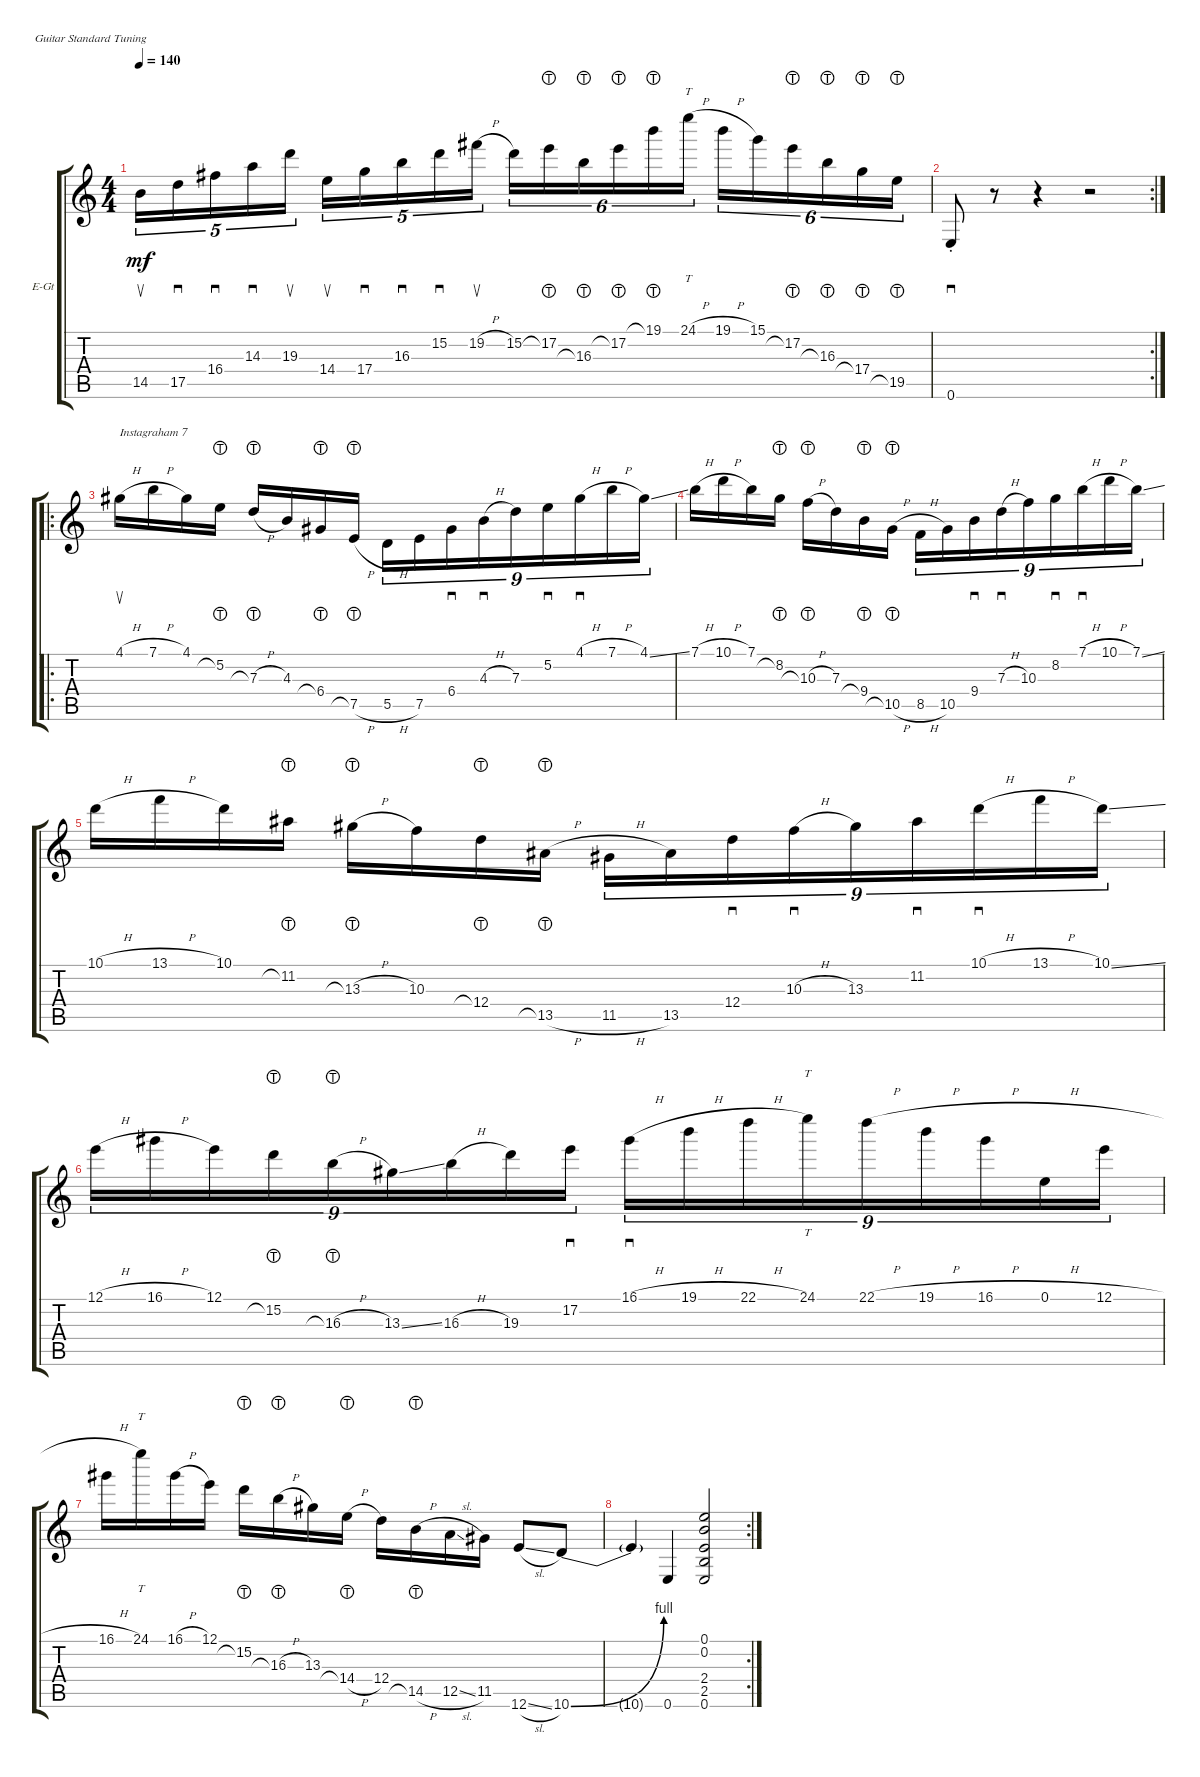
\bracketExtendMode groupsimilarinstruments
\firstSystemTrackNameOrientation horizontal
\otherSystemsTrackNameOrientation horizontal
\track ("Electric Guitar" "E-Gt") {instrument overdrivenguitar}
\staff {score tabs}
\tuning (E4 B3 G3 D3 A2 E2)
\ts (4 4)
\tempo 140
\clef g2
\ks c
14.5.16{su tu (5 4) dy mf} 17.5.16{sd tu (5 4)} 16.4.16{sd tu (5 4)} 14.3.16{sd tu (5 4)} 19.3.16{su tu (5 4)} 14.4.16{su tu (5 4)} 17.4.16{sd tu (5 4)} 16.3.16{sd tu (5 4)} 15.2.16{sd tu (5 4)} 19.2{h}.16{su tu (5 4)} 15.2.16{tu (6 4)} 17.2{lht}.16{tu (6 4)} 16.3{lht}.16{tu (6 4)} 17.2{lht}.16{tu (6 4)} 19.1{lht}.16{tu (6 4)} 24.1{h}.16{tt tu (6 4)} 19.1{h}.16{tu (6 4)} 15.1.16{tu (6 4)} 17.2{lht}.16{tu (6 4)} 16.3{lht}.16{tu (6 4)} 17.4{lht}.16{tu (6 4)} 19.5{lht}.16{tu (6 4)} |
\rc 2
0.6{st}.8{sd} r.8 r.4 r.2 |
\ro
4.1{h}.16{su txt "Instagraham 7"} 7.1{h}.16 4.1.16 5.2{lht}.16 7.3{h lht}.16 4.3.16 6.4{lht}.16 7.5{h lht}.16 5.5{h}.16{tu (9 8)} 7.5.16{tu (9 8)} 6.4.16{sd tu (9 8)} 4.3{h}.16{sd tu (9 8)} 7.3.16{tu (9 8)} 5.2.16{sd tu (9 8)} 4.1{h}.16{sd tu (9 8)} 7.1{h}.16{tu (9 8)} 4.1{ss}.16{tu (9 8)} |
7.1{h}.16 10.1{h}.16 7.1.16 8.2{lht}.16 10.3{h lht}.16 7.3.16 9.4{lht}.16 10.5{h lht}.16 8.5{h}.16{tu (9 8)} 10.5.16{tu (9 8)} 9.4.16{sd tu (9 8)} 7.3{h}.16{sd tu (9 8)} 10.3.16{tu (9 8)} 8.2.16{sd tu (9 8)} 7.1{h}.16{sd tu (9 8)} 10.1{h}.16{tu (9 8)} 7.1{ss}.16{tu (9 8)} |
10.1{h}.16 13.1{h}.16 10.1.16 11.2{lht}.16 13.3{h lht}.16 10.3.16 12.4{lht}.16 13.5{h lht}.16 11.5{h}.16{tu (9 8)} 13.5.16{tu (9 8)} 12.4.16{sd tu (9 8)} 10.3{h}.16{sd tu (9 8)} 13.3.16{tu (9 8)} 11.2.16{sd tu (9 8)} 10.1{h}.16{sd tu (9 8)} 13.1{h}.16{tu (9 8)} 10.1{ss}.16{tu (9 8)} |
12.1{h}.16{tu (9 8)} 16.1{h}.16{tu (9 8)} 12.1.16{tu (9 8)} 15.2{lht}.16{tu (9 8)} 16.3{h lht}.16{tu (9 8)} 13.3{ss}.16{tu (9 8)} 16.3{h}.16{tu (9 8)} 19.3.16{tu (9 8)} 17.2.16{sd tu (9 8)} 16.1{h}.16{sd tu (9 8)} 19.1{h}.16{tu (9 8)} 22.1{h}.16{tu (9 8)} 24.1.16{tt tu (9 8)} 22.1{h}.16{tu (9 8)} 19.1{h}.16{tu (9 8)} 16.1{h}.16{tu (9 8)} 0.1{h}.16{tu (9 8)} 12.1{h}.16{tu (9 8)} |
16.1{h}.16 24.1.16{tt} 16.1{h}.16 12.1.16 15.2{lht}.16 16.3{h lht}.16 13.3.16 14.4{h lht}.16 12.4.16 14.5{h lht}.16 12.5{sl}.16 11.5.16 12.6{sl}.8 10.6{be (bend 0 0 15 4)}.8 |
\rc 2
10.6{t}.4 0.6.4 (0.6 2.5 2.4 0.2 0.1).2
